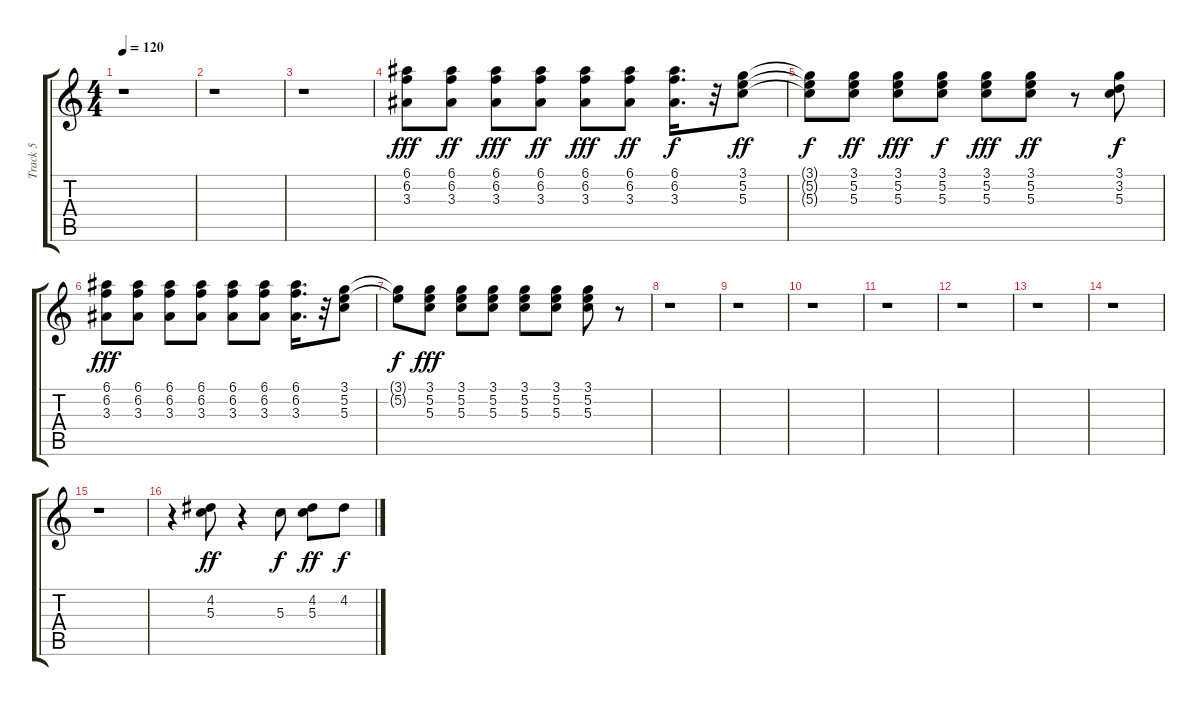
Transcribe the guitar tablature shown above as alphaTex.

\track ("Track 5" "Track 5") {instrument distortionguitar}
\staff {score tabs}
\tuning (E4 B3 G3 D3 A2 E2) {hide}
\ts (4 4)
\tempo 120
\clef g2
\ks c
r.1{dy fff} |
r.1 |
r.1 |
(6.1 6.2 3.3).8 (6.1 6.2 3.3).8{dy ff} (6.1 6.2 3.3).8{dy fff} (6.1 6.2 3.3).8{dy ff} (6.1 6.2 3.3).8{dy fff} (6.1 6.2 3.3).8{dy ff} (6.1 6.2 3.3).16{d dy f} r.32 (3.1 5.2 5.3).8{dy ff} |
(3.1{t} 5.2{t} 5.3{t}).8{dy f} (3.1 5.2 5.3).8{dy ff} (3.1 5.2 5.3).8{dy fff} (3.1 5.2 5.3).8{dy f} (3.1 5.2 5.3).8{dy fff} (3.1 5.2 5.3).8{dy ff} r.8 (3.1 3.2 5.3).8{dy f} |
(6.1 6.2 3.3).8{dy fff} (6.1 6.2 3.3).8 (6.1 6.2 3.3).8 (6.1 6.2 3.3).8 (6.1 6.2 3.3).8 (6.1 6.2 3.3).8 (6.1 6.2 3.3).16{d} r.32 (3.1 5.2 5.3).8 |
(3.1{t} 5.2{t}).8{dy f} (3.1 5.2 5.3).8{dy fff} (3.1 5.2 5.3).8 (3.1 5.2 5.3).8 (3.1 5.2 5.3).8 (3.1 5.2 5.3).8 (3.1 5.2 5.3).8 r.8 |
r.1 |
r.1 |
r.1 |
r.1 |
r.1 |
r.1 |
r.1 |
r.1 |
r.4 (4.2 5.3).8{dy ff} r.4 5.3.8{dy f} (4.2 5.3).8{dy ff} 4.2.8{dy f}
